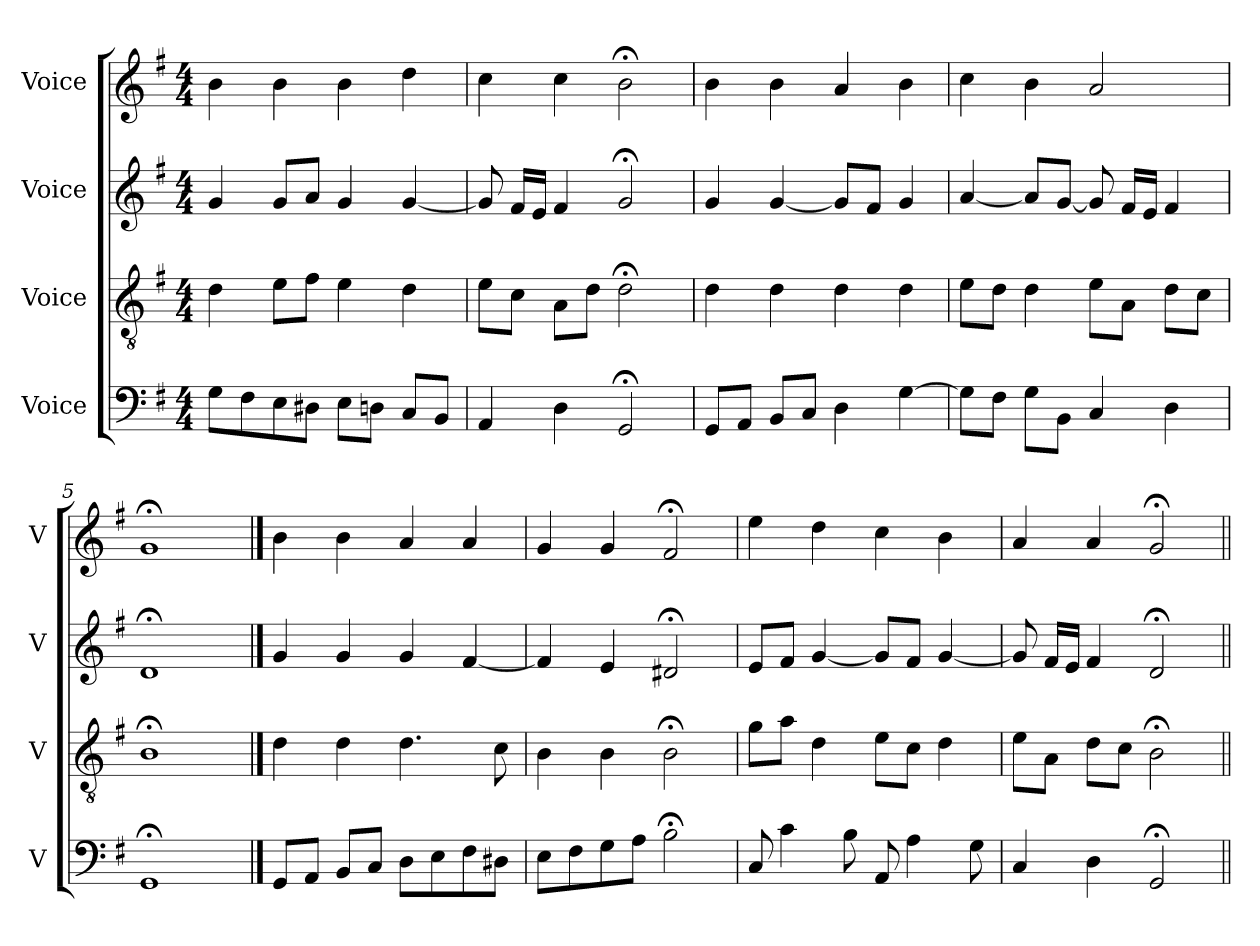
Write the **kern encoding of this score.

**kern	**kern	**kern	**kern
*part4	*part3	*part2	*part1
*staff4	*staff3	*staff2	*staff1
*I"Voice	*I"Voice	*I"Voice	*I"Voice
*I'V	*I'V	*I'V	*I'V
*clefF4	*clefGv2	*clefG2	*clefG2
*k[f#]	*k[f#]	*k[f#]	*k[f#]
*M4/4	*M4/4	*M4/4	*M4/4
*MM100	*MM100	*MM100	*MM100
=1	=1	=1	=1
8G\L	4d\	4g/	4b\
8F#\	.	.	.
8E\	8e\L	8g/L	4b\
8D#X\J	8f#\J	8a/J	.
8E\L	4e\	4g/	4b\
8Dn\J	.	.	.
8C/L	4d\	[4g/	4dd\
8BB/J	.	.	.
=2	=2	=2	=2
4AA/	8e\L	8g/]	4cc\
.	8c\J	16f#/LL	.
.	.	16e/JJ	.
4D\	8A\L	4f#/	4cc\
.	8d\J	.	.
2GG;/	2d;\	2g;/	2b;\
=3	=3	=3	=3
8GG/L	4d\	4g/	4b\
8AA/J	.	.	.
8BB/L	4d\	[4g/	4b\
8C/J	.	.	.
4D\	4d\	8g/L]	4a/
.	.	8f#/J	.
[4G\	4d\	4g/	4b\
=4	=4	=4	=4
8G\L]	8e\L	[4a/	4cc\
8F#\J	8d\J	.	.
8G\L	4d\	8a/L]	4b\
8BB\J	.	[8g/J	.
4C/	8e\L	8g/]	2a/
.	8A\J	16f#/LL	.
.	.	16e/JJ	.
4D\	8d\L	4f#/	.
.	8c\J	.	.
!!LO:LB:g=z
=5	=5	=5	=5
1GG;	1B;	1d;	1g;
==6	==6	==6	==6
8GG/L	4d\	4g/	4b\
8AA/J	.	.	.
8BB/L	4d\	4g/	4b\
8C/J	.	.	.
8D\L	4.d\	4g/	4a/
8E\	.	.	.
8F#\	.	[4f#/	4a/
8D#X\J	8c\	.	.
=7	=7	=7	=7
8E\L	4B\	4f#/]	4g/
8F#\	.	.	.
8G\	4B\	4e/	4g/
8A\J	.	.	.
2B;\	2B;\	2d#X;/	2f#;/
=8	=8	=8	=8
8C/	8g\L	8e/L	4ee\
4c\	8a\J	8f#/J	.
.	4d\	[4g/	4dd\
8B\	.	.	.
8AA/	8e\L	8g/L]	4cc\
4A\	8c\J	8f#/J	.
.	4d\	[4g/	4b\
8G\	.	.	.
=9	=9	=9	=9
4C/	8e\L	8g/]	4a/
.	8A\J	16f#/LL	.
.	.	16e/JJ	.
4D\	8d\L	4f#/	4a/
.	8c\J	.	.
2GG;/	2B;\	2d;/	2g;/
=||	=||	=||	=||
*-	*-	*-	*-
